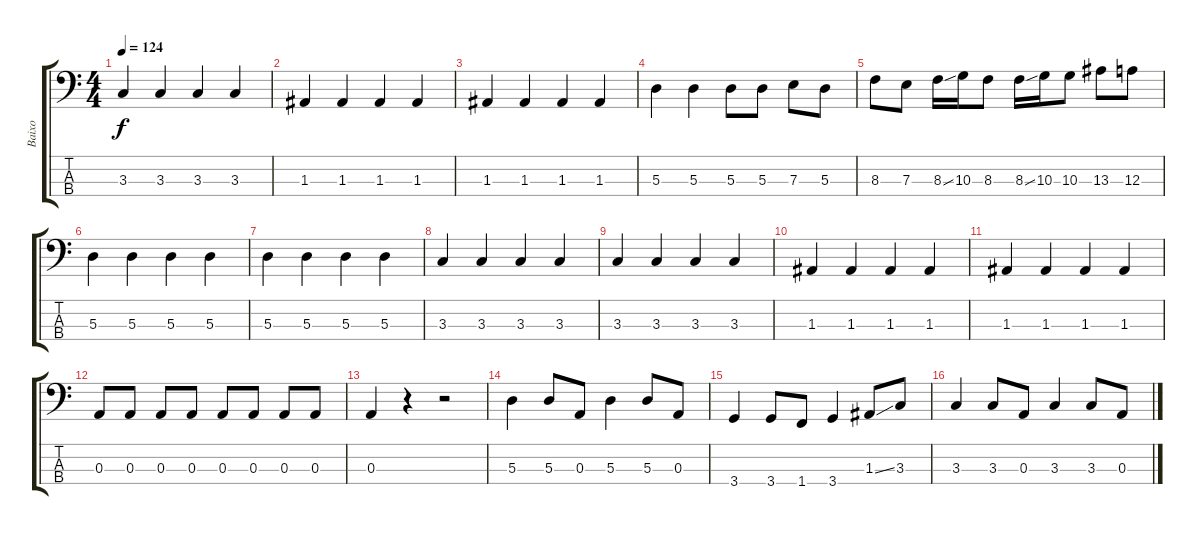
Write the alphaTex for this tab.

\track ("Baixo" "Baixo") {instrument electricbassfinger}
\staff {score tabs}
\tuning (G2 D2 A1 E1) {hide}
\ts (4 4)
\tempo 124
\clef f4
\ks c
3.3.4{dy f} 3.3.4 3.3.4 3.3.4 |
1.3.4 1.3.4 1.3.4 1.3.4 |
1.3.4 1.3.4 1.3.4 1.3.4 |
5.3.4 5.3.4 5.3.8 5.3.8 7.3.8 5.3.8 |
8.3.8 7.3.8 8.3{ss}.16 10.3.16 8.3.8 8.3{ss}.16 10.3.16 10.3.8 13.3.8 12.3.8 |
5.3.4 5.3.4 5.3.4 5.3.4 |
5.3.4 5.3.4 5.3.4 5.3.4 |
3.3.4 3.3.4 3.3.4 3.3.4 |
3.3.4 3.3.4 3.3.4 3.3.4 |
1.3.4 1.3.4 1.3.4 1.3.4 |
1.3.4 1.3.4 1.3.4 1.3.4 |
0.3.8 0.3.8 0.3.8 0.3.8 0.3.8 0.3.8 0.3.8 0.3.8 |
0.3.4 r.4 r.2 |
5.3.4 5.3.8 0.3.8 5.3.4 5.3.8 0.3.8 |
3.4.4 3.4.8 1.4.8 3.4.4 1.3{ss}.8 3.3.8 |
3.3.4 3.3.8 0.3.8 3.3.4 3.3.8 0.3.8
